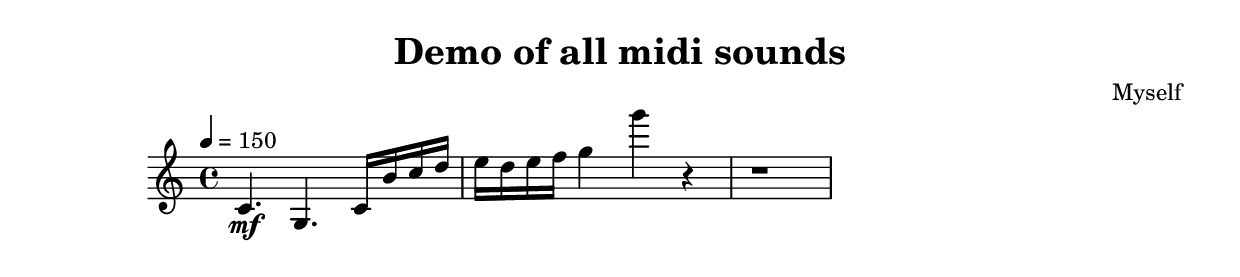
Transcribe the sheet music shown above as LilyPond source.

%% Do not edit this file; it is auto-generated from LSR!
%% Tags: vocal-music, piano-music, strings
\version "2.11.35"

\header { texidoc = "
Problem: How to know which MidiInstrument would be best for your
composition? Solution: A Lilypond demo file. 
" }

%\version "2.11.35"

basemelodie = { c'4. \mf g  c'16 b' c'' d'' | e'' d'' e'' f'' g''4 g'''4 r | r1 }
melodie = { \tempo 4 = 150 \basemelodie }

\header {
	title = "Demo of all midi sounds"
	arranger = "Myself"
}

\score { 
	\new Staff <<
		\new Voice { \melodie 
		} %Voice
	>> %Staff
  \layout {  }
} %score

\score { 
	\new Staff <<
		\tempo 4 = 180 
		%\set Staff.instrumentName="S/A"
		%\set Staff.midiMinimumVolume = #0.2 
		%\set Staff.midiMaximumVolume = #0.4
		%\set Voice.dynamicAbsoluteVolumeFunction = #0.6
		\new Voice { r \mf
			\set Staff.midiInstrument="acoustic grand" \melodie
			\set Staff.midiInstrument="bright acoustic" \melodie
			\set Staff.midiInstrument="electric grand" \melodie
			\set Staff.midiInstrument="honky-tonk" \melodie
			\set Staff.midiInstrument="electric piano 1" \melodie
			\set Staff.midiInstrument="electric piano 2" \melodie
			\set Staff.midiInstrument="harpsichord" \melodie
			\set Staff.midiInstrument="clav" \melodie
			\set Staff.midiInstrument="celesta" \melodie
			\set Staff.midiInstrument="glockenspiel" \melodie
			\set Staff.midiInstrument="music box" \melodie
			\set Staff.midiInstrument="vibraphone" \melodie
			\set Staff.midiInstrument="marimba" \melodie
			\set Staff.midiInstrument="xylophone" \melodie
			\set Staff.midiInstrument="tubular bells" \melodie
			\set Staff.midiInstrument="dulcimer" \melodie
			\set Staff.midiInstrument="drawbar organ" \melodie
			\set Staff.midiInstrument="percussive organ" \melodie
			\set Staff.midiInstrument="rock organ" \melodie
			\set Staff.midiInstrument="church organ" \melodie
			\set Staff.midiInstrument="reed organ" \melodie
			\set Staff.midiInstrument="accordion" \melodie
			\set Staff.midiInstrument="harmonica" \melodie
			\set Staff.midiInstrument="concertina" \melodie
			\set Staff.midiInstrument="acoustic guitar (nylon)" \melodie
			\set Staff.midiInstrument="acoustic guitar (steel)" \melodie
			\set Staff.midiInstrument="electric guitar (jazz)" \melodie
			\set Staff.midiInstrument="electric guitar (clean)" \melodie
			\set Staff.midiInstrument="electric guitar (muted)" \melodie
			\set Staff.midiInstrument="overdriven guitar" \melodie
			\set Staff.midiInstrument="distorted guitar" \melodie
			\set Staff.midiInstrument="acoustic bass" \melodie
			\set Staff.midiInstrument="electric bass (finger)" \melodie
			\set Staff.midiInstrument="electric bass (pick)" \melodie
			\set Staff.midiInstrument="fretless bass" \melodie
			\set Staff.midiInstrument="slap bass 1" \melodie
			\set Staff.midiInstrument="slap bass 2" \melodie
			\set Staff.midiInstrument="synth bass 1" \melodie
			\set Staff.midiInstrument="synth bass 2" \melodie
			\set Staff.midiInstrument="violin" \melodie
			\set Staff.midiInstrument="viola" \melodie
			\set Staff.midiInstrument="cello" \melodie
			\set Staff.midiInstrument="contrabass" \melodie
			\set Staff.midiInstrument="tremolo strings" \melodie
			\set Staff.midiInstrument="pizzicato strings" \melodie
			\set Staff.midiInstrument="orchestral strings" \melodie
			\set Staff.midiInstrument="timpani" \melodie
			\set Staff.midiInstrument="string ensemble 1" \melodie
			\set Staff.midiInstrument="string ensemble 2" \melodie
			\set Staff.midiInstrument="synthstrings 1" \melodie
			\set Staff.midiInstrument="synthstrings 2" \melodie
			\set Staff.midiInstrument="choir aahs" \melodie
			\set Staff.midiInstrument="voice oohs" \melodie
			\set Staff.midiInstrument="synth voice" \melodie
			\set Staff.midiInstrument="orchestra hit" \melodie
			\set Staff.midiInstrument="trumpet" \melodie
			\set Staff.midiInstrument="trombone" \melodie
			\set Staff.midiInstrument="tuba" \melodie
			\set Staff.midiInstrument="muted trumpet" \melodie
			\set Staff.midiInstrument="french horn" \melodie
			\set Staff.midiInstrument="brass section" \melodie
			\set Staff.midiInstrument="synthbrass 1" \melodie
			\set Staff.midiInstrument="synthbrass 2" \melodie
			\set Staff.midiInstrument="soprano sax" \melodie
			\set Staff.midiInstrument="alto sax" \melodie
			\set Staff.midiInstrument="tenor sax" \melodie
			\set Staff.midiInstrument="baritone sax" \melodie
			\set Staff.midiInstrument="oboe" \melodie
			\set Staff.midiInstrument="english horn" \melodie
			\set Staff.midiInstrument="bassoon" \melodie
			\set Staff.midiInstrument="clarinet" \melodie
			\set Staff.midiInstrument="piccolo" \melodie
			\set Staff.midiInstrument="flute" \melodie
			\set Staff.midiInstrument="recorder" \melodie
			\set Staff.midiInstrument="pan flute" \melodie
			\set Staff.midiInstrument="blown bottle" \melodie
			\set Staff.midiInstrument="shakuhachi" \melodie
			\set Staff.midiInstrument="whistle" \melodie
			\set Staff.midiInstrument="ocarina" \melodie
			\set Staff.midiInstrument="lead 1 (square)" \melodie
			\set Staff.midiInstrument="lead 2 (sawtooth)" \melodie
			\set Staff.midiInstrument="lead 3 (calliope)" \melodie
			\set Staff.midiInstrument="lead 4 (chiff)" \melodie
			\set Staff.midiInstrument="lead 5 (charang)" \melodie
			\set Staff.midiInstrument="lead 6 (voice)" \melodie
			\set Staff.midiInstrument="lead 7 (fifths)" \melodie
			\set Staff.midiInstrument="lead 8 (bass+lead)" \melodie
			\set Staff.midiInstrument="pad 1 (new age)" \melodie
			\set Staff.midiInstrument="pad 2 (warm)" \melodie
			\set Staff.midiInstrument="pad 3 (polysynth)" \melodie
			\set Staff.midiInstrument="pad 4 (choir)" \melodie
			\set Staff.midiInstrument="pad 5 (bowed)" \melodie
			\set Staff.midiInstrument="pad 6 (metallic)" \melodie
			\set Staff.midiInstrument="pad 7 (halo)" \melodie
			\set Staff.midiInstrument="pad 8 (sweep)" \melodie
			\set Staff.midiInstrument="fx 1 (rain)" \melodie
			\set Staff.midiInstrument="fx 2 (soundtrack)" \melodie
			\set Staff.midiInstrument="fx 3 (crystal)" \melodie
			\set Staff.midiInstrument="fx 4 (atmosphere)" \melodie
			\set Staff.midiInstrument="fx 5 (brightness)" \melodie
			\set Staff.midiInstrument="fx 6 (goblins)" \melodie
			\set Staff.midiInstrument="fx 7 (echoes)" \melodie
			\set Staff.midiInstrument="fx 8 (sci-fi)" \melodie
			\set Staff.midiInstrument="sitar" \melodie
			\set Staff.midiInstrument="banjo" \melodie
			\set Staff.midiInstrument="shamisen" \melodie
			\set Staff.midiInstrument="koto" \melodie
			\set Staff.midiInstrument="kalimba" \melodie
			\set Staff.midiInstrument="bagpipe" \melodie
			\set Staff.midiInstrument="fiddle" \melodie
			\set Staff.midiInstrument="shanai" \melodie
			\set Staff.midiInstrument="tinkle bell" \melodie
			\set Staff.midiInstrument="agogo" \melodie
			\set Staff.midiInstrument="steel drums" \melodie
			\set Staff.midiInstrument="woodblock" \melodie
			\set Staff.midiInstrument="taiko drum" \melodie
			\set Staff.midiInstrument="melodic tom" \melodie
			\set Staff.midiInstrument="synth drum" \melodie
			\set Staff.midiInstrument="reverse cymbal" \melodie
			\set Staff.midiInstrument="guitar fret noise" \melodie
			\set Staff.midiInstrument="breath noise" \melodie
			\set Staff.midiInstrument="seashore" \melodie
			\set Staff.midiInstrument="bird tweet" \melodie
			\set Staff.midiInstrument="telephone ring" \melodie
			\set Staff.midiInstrument="helicopter" \melodie
			\set Staff.midiInstrument="applause" \melodie
			\set Staff.midiInstrument="gunshot" \melodie
		} %Voice
	>> %Staff
	\midi {	}
} %score


